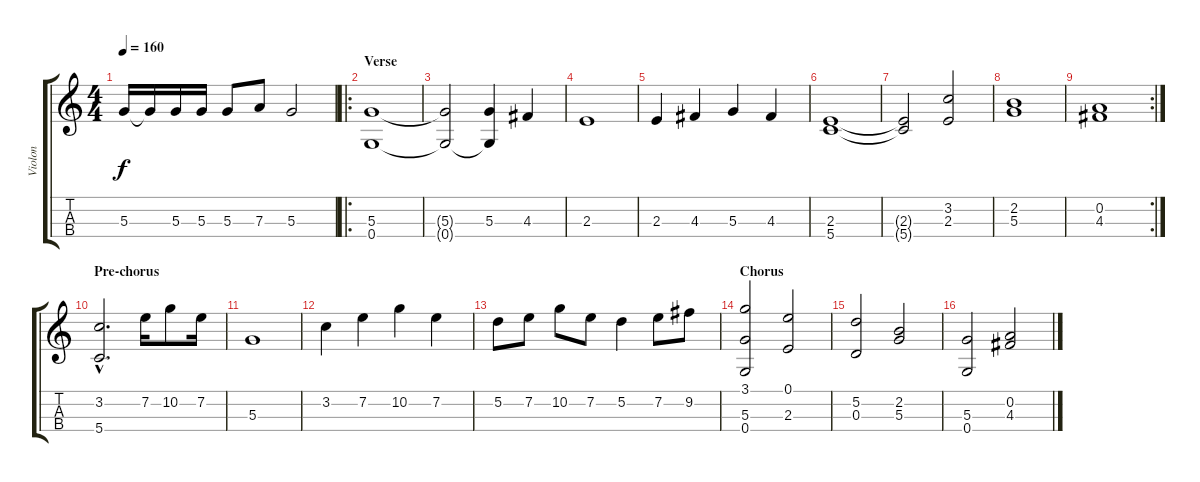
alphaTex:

\track ("Violon" "Violon") {instrument violin}
\staff {score tabs}
\tuning (E5 A4 D4 G3) {hide}
\ts (4 4)
\tempo 160
\clef g2
\ks c
5.3.16{dy f} 5.3{t}.16 5.3.16 5.3.16 5.3.8 7.3.8 5.3.2 |
\ro
\section ("" "Verse")
(5.3 0.4).1 |
(5.3{t} 0.4{t}).2 (5.3 0.4{t}).4 4.3.4 |
2.3.1 |
2.3.4 4.3.4 5.3.4 4.3.4 |
(2.3 5.4).1 |
(2.3{t} 5.4{t}).2 (3.2 2.3).2 |
(2.2 5.3).1 |
\rc 2
(0.2 4.3).1 |
\section ("" "Pre-chorus")
(3.2{hac} 5.4{hac}).2{d} 7.2.16 10.2.8 7.2.16 |
5.3.1 |
3.2.4 7.2.4 10.2.4 7.2.4 |
5.2.8 7.2.8 10.2.8 7.2.8 5.2.4 7.2.8 9.2.8 |
\section ("" "Chorus")
(3.1 5.3 0.4).2 (0.1 2.3).2 |
(5.2 0.3).2 (2.2 5.3).2 |
(5.3 0.4).2 (0.2 4.3).2
